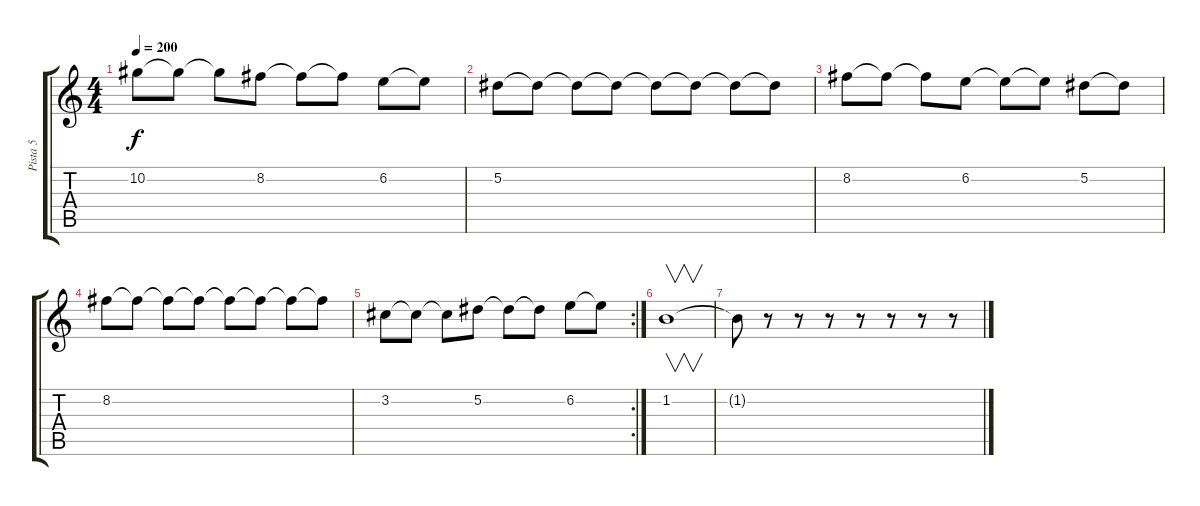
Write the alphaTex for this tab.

\track ("Pista 5" "Pista 5") {instrument distortionguitar}
\staff {score tabs}
\tuning (Eb4 Bb3 Gb3 Db3 Ab2 Eb2) {hide}
\ts (4 4)
\tempo 200
\clef g2
\ks c
10.2.8{dy f} 10.2{t}.8 10.2{t}.8 8.2.8 8.2{t}.8 8.2{t}.8 6.2.8 6.2{t}.8 |
5.2.8 5.2{t}.8 5.2{t}.8 5.2{t}.8 5.2{t}.8 5.2{t}.8 5.2{t}.8 5.2{t}.8 |
8.2.8 8.2{t}.8 8.2{t}.8 6.2.8 6.2{t}.8 6.2{t}.8 5.2.8 5.2{t}.8 |
8.2.8 8.2{t}.8 8.2{t}.8 8.2{t}.8 8.2{t}.8 8.2{t}.8 8.2{t}.8 8.2{t}.8 |
\rc 2
3.2.8 3.2{t}.8 3.2{t}.8 5.2.8 5.2{t}.8 5.2{t}.8 6.2.8 6.2{t}.8 |
1.2.1{v} |
1.2{t}.8 r.8 r.8 r.8 r.8 r.8 r.8 r.8
